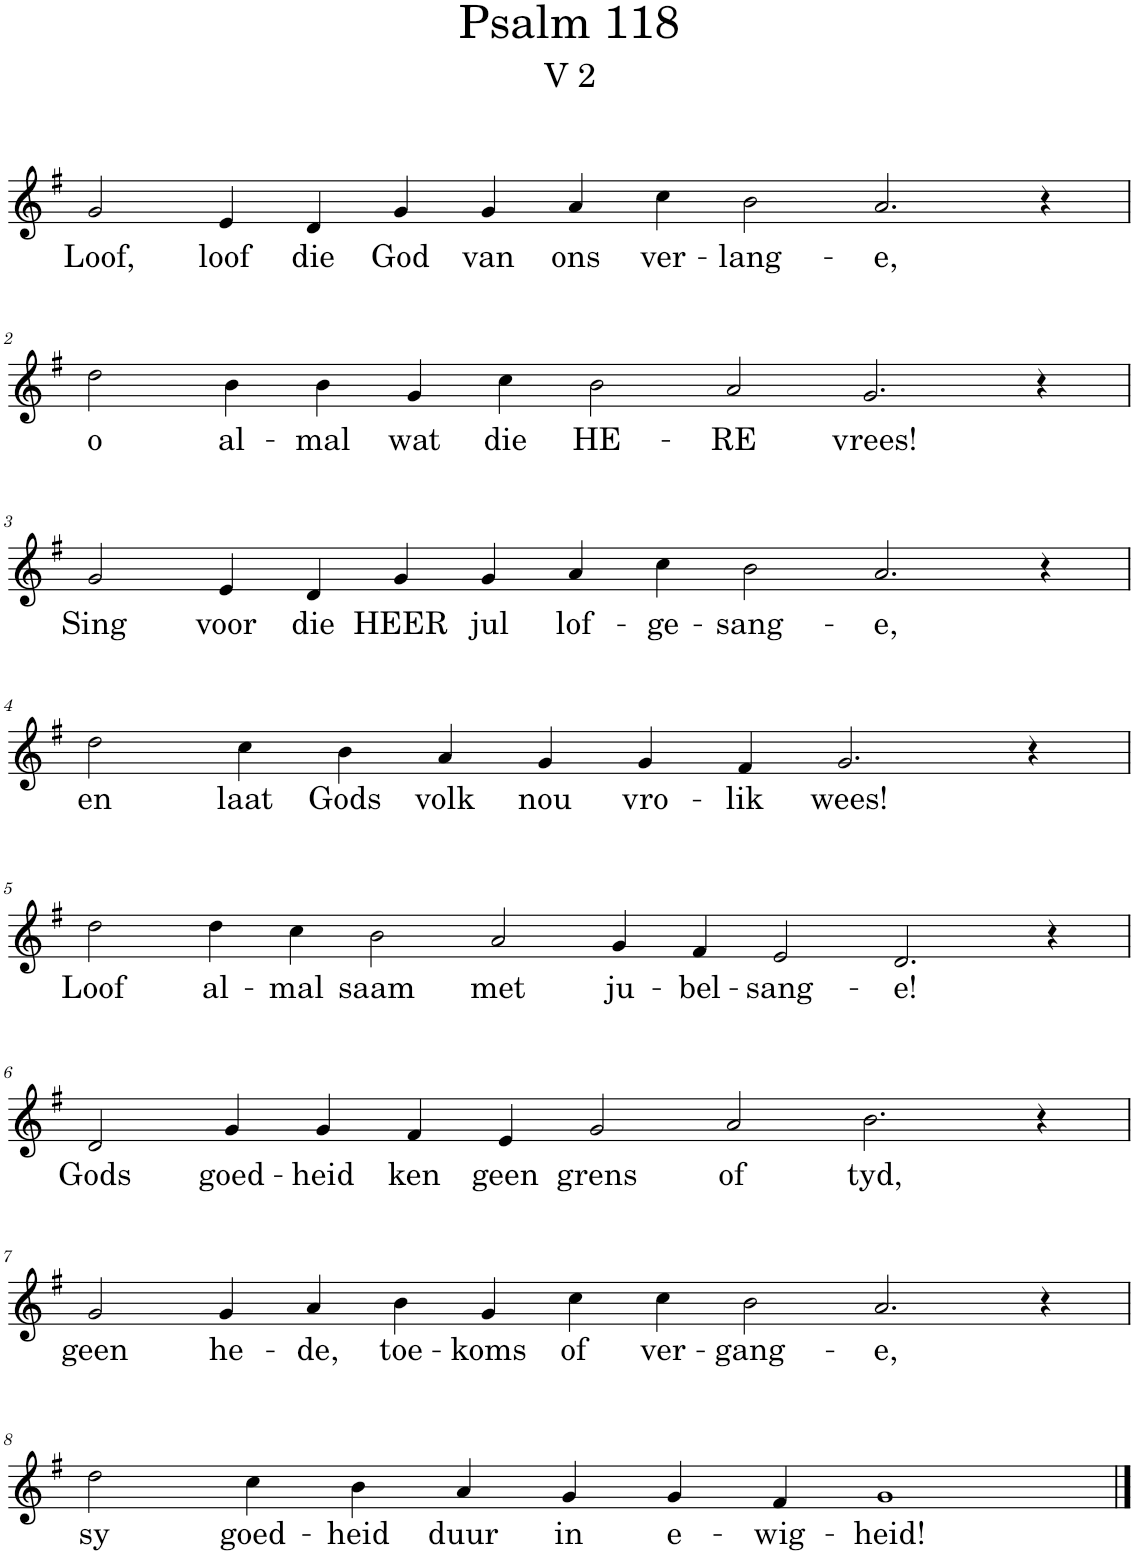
**kern	**text
*part1	*part1
*staff1	*staff1
*I"Pipe Organ	*
*I'Org.	*
*clefG2	*
*k[f#]	*
*M14/4	*
=1	=1
!	!LO:LY:b
2g/	Loof,
!	!LO:LY:b
4e/	loof
!	!LO:LY:b
4d/	die
!	!LO:LY:b
4g/	God
!	!LO:LY:b
4g/	van
!	!LO:LY:b
4a/	ons
!	!LO:LY:b
4cc\	ver-
!	!LO:LY:b
2b\	-lang-
!	!LO:LY:b
2.a/	-e,
4r	.
!!LO:LB:g=z
=2	=2
!	!LO:LY:b
2dd\	o
!	!LO:LY:b
4b\	al-
!	!LO:LY:b
4b\	-mal
!	!LO:LY:b
4g/	wat
!	!LO:LY:b
4cc\	die
!	!LO:LY:b
2b\	HE-
!	!LO:LY:b
2a/	-RE
!	!LO:LY:b
2.g/	vrees!
4r	.
!!LO:LB:g=z
=3	=3
!	!LO:LY:b
2g/	Sing
!	!LO:LY:b
4e/	voor
!	!LO:LY:b
4d/	die
!	!LO:LY:b
4g/	HEER
!	!LO:LY:b
4g/	jul
!	!LO:LY:b
4a/	lof-
!	!LO:LY:b
4cc\	-ge-
!	!LO:LY:b
2b\	-sang-
!	!LO:LY:b
2.a/	-e,
4r	.
!!LO:LB:g=z
=4	=4
*M12/4	*
!	!LO:LY:b
2dd\	en
!	!LO:LY:b
4cc\	laat
!	!LO:LY:b
4b\	Gods
!	!LO:LY:b
4a/	volk
!	!LO:LY:b
4g/	nou
!	!LO:LY:b
4g/	vro-
!	!LO:LY:b
4f#/	-lik
!	!LO:LY:b
2.g/	wees!
4r	.
!!LO:LB:g=z
=5	=5
*M16/4	*
!	!LO:LY:b
2dd\	Loof
!	!LO:LY:b
4dd\	al-
!	!LO:LY:b
4cc\	-mal
!	!LO:LY:b
2b\	saam
!	!LO:LY:b
2a/	met
!	!LO:LY:b
4g/	ju-
!	!LO:LY:b
4f#/	-bel-
!	!LO:LY:b
2e/	-sang-
!	!LO:LY:b
2.d/	-e!
4r	.
!!LO:LB:g=z
=6	=6
*M14/4	*
!	!LO:LY:b
2d/	Gods
!	!LO:LY:b
4g/	goed-
!	!LO:LY:b
4g/	-heid
!	!LO:LY:b
4f#/	ken
!	!LO:LY:b
4e/	geen
!	!LO:LY:b
2g/	grens
!	!LO:LY:b
2a/	of
!	!LO:LY:b
2.b\	tyd,
4r	.
!!LO:LB:g=z
=7	=7
!	!LO:LY:b
2g/	geen
!	!LO:LY:b
4g/	he-
!	!LO:LY:b
4a/	-de,
!	!LO:LY:b
4b\	toe-
!	!LO:LY:b
4g/	-koms
!	!LO:LY:b
4cc\	of
!	!LO:LY:b
4cc\	ver-
!	!LO:LY:b
2b\	-gang-
!	!LO:LY:b
2.a/	-e,
4r	.
!!LO:LB:g=z
=8	=8
*M12/4	*
!	!LO:LY:b
2dd\	sy
!	!LO:LY:b
4cc\	goed-
!	!LO:LY:b
4b\	-heid
!	!LO:LY:b
4a/	duur
!	!LO:LY:b
4g/	in
!	!LO:LY:b
4g/	e-
!	!LO:LY:b
4f#/	-wig-
!	!LO:LY:b
1g	-heid!
==	==
*-	*-
